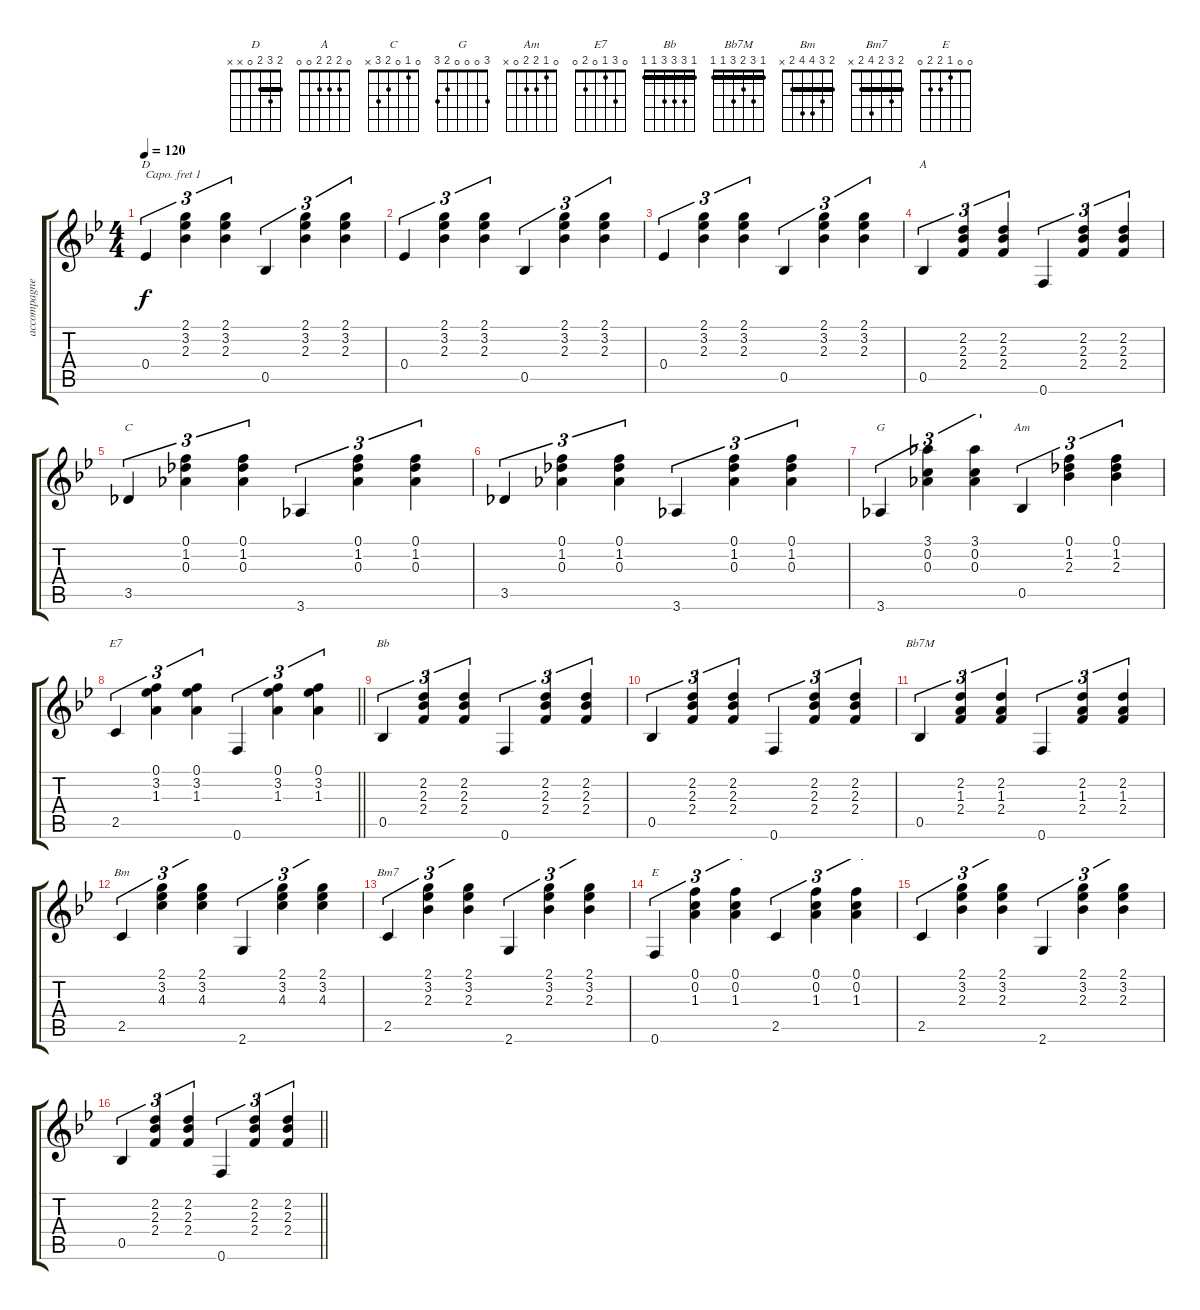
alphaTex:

\track ("accompagnement" "accompagne") {instrument acousticguitarnylon}
\staff {score tabs}
\capo 1
\tuning (E4 B3 G3 D3 A2 E2) {hide}
\chord ("D" 2 3 2 0 x x) {barre 2}
\chord ("A" 0 2 2 2 0 0)
\chord ("C" 0 1 0 2 3 x)
\chord ("G" 3 0 0 0 2 3)
\chord ("Am" 0 1 2 2 0 x)
\chord ("E7" 0 3 1 0 2 0)
\chord ("Bb" 1 3 3 3 1 1) {barre 1}
\chord ("Bb7M" 1 3 2 3 1 1) {barre 1}
\chord ("Bm" 2 3 4 4 2 x) {barre 2}
\chord ("Bm7" 2 3 2 4 2 x) {barre 2}
\chord ("E" 0 0 1 2 2 0)
\ts (4 4)
\tempo 120
\clef g2
\ks bb
0.4.4{tu (3 2) ch "D" dy f} (2.1 3.2 2.3).4{tu (3 2)} (2.1 3.2 2.3).4{tu (3 2)} 0.5.4{tu (3 2)} (2.1 3.2 2.3).4{tu (3 2)} (2.1 3.2 2.3).4{tu (3 2)} |
0.4.4{tu (3 2)} (2.1 3.2 2.3).4{tu (3 2)} (2.1 3.2 2.3).4{tu (3 2)} 0.5.4{tu (3 2)} (2.1 3.2 2.3).4{tu (3 2)} (2.1 3.2 2.3).4{tu (3 2)} |
0.4.4{tu (3 2)} (2.1 3.2 2.3).4{tu (3 2)} (2.1 3.2 2.3).4{tu (3 2)} 0.5.4{tu (3 2)} (2.1 3.2 2.3).4{tu (3 2)} (2.1 3.2 2.3).4{tu (3 2)} |
0.5.4{tu (3 2) ch "A"} (2.2 2.3 2.4).4{tu (3 2)} (2.2 2.3 2.4).4{tu (3 2)} 0.6.4{tu (3 2)} (2.2 2.3 2.4).4{tu (3 2)} (2.2 2.3 2.4).4{tu (3 2)} |
3.5.4{tu (3 2) ch "C"} (0.1 1.2 0.3).4{tu (3 2)} (0.1 1.2 0.3).4{tu (3 2)} 3.6.4{tu (3 2)} (0.1 1.2 0.3).4{tu (3 2)} (0.1 1.2 0.3).4{tu (3 2)} |
3.5.4{tu (3 2)} (0.1 1.2 0.3).4{tu (3 2)} (0.1 1.2 0.3).4{tu (3 2)} 3.6.4{tu (3 2)} (0.1 1.2 0.3).4{tu (3 2)} (0.1 1.2 0.3).4{tu (3 2)} |
3.6.4{tu (3 2) ch "G"} (3.1 0.2 0.3).4{tu (3 2)} (3.1 0.2 0.3).4{tu (3 2)} 0.5.4{tu (3 2) ch "Am"} (0.1 1.2 2.3).4{tu (3 2)} (0.1 1.2 2.3).4{tu (3 2)} |
\barLineRight lightlight
2.5.4{tu (3 2) ch "E7"} (0.1 3.2 1.3).4{tu (3 2)} (0.1 3.2 1.3).4{tu (3 2)} 0.6.4{tu (3 2)} (0.1 3.2 1.3).4{tu (3 2)} (0.1 3.2 1.3).4{tu (3 2)} |
0.5.4{tu (3 2) ch "Bb"} (2.2 2.3 2.4).4{tu (3 2)} (2.2 2.3 2.4).4{tu (3 2)} 0.6.4{tu (3 2)} (2.2 2.3 2.4).4{tu (3 2)} (2.2 2.3 2.4).4{tu (3 2)} |
0.5.4{tu (3 2)} (2.2 2.3 2.4).4{tu (3 2)} (2.2 2.3 2.4).4{tu (3 2)} 0.6.4{tu (3 2)} (2.2 2.3 2.4).4{tu (3 2)} (2.2 2.3 2.4).4{tu (3 2)} |
0.5.4{tu (3 2) ch "Bb7M"} (2.2 1.3 2.4).4{tu (3 2)} (2.2 1.3 2.4).4{tu (3 2)} 0.6.4{tu (3 2)} (2.2 1.3 2.4).4{tu (3 2)} (2.2 1.3 2.4).4{tu (3 2)} |
2.5.4{tu (3 2) ch "Bm"} (2.1 3.2 4.3).4{tu (3 2)} (2.1 3.2 4.3).4{tu (3 2)} 2.6.4{tu (3 2)} (2.1 3.2 4.3).4{tu (3 2)} (2.1 3.2 4.3).4{tu (3 2)} |
2.5.4{tu (3 2) ch "Bm7"} (2.1 3.2 2.3).4{tu (3 2)} (2.1 3.2 2.3).4{tu (3 2)} 2.6.4{tu (3 2)} (2.1 3.2 2.3).4{tu (3 2)} (2.1 3.2 2.3).4{tu (3 2)} |
0.6.4{tu (3 2) ch "E"} (0.1 0.2 1.3).4{tu (3 2)} (0.1 0.2 1.3).4{tu (3 2)} 2.5.4{tu (3 2)} (0.1 0.2 1.3).4{tu (3 2)} (0.1 0.2 1.3).4{tu (3 2)} |
2.5.4{tu (3 2)} (2.1 3.2 2.3).4{tu (3 2)} (2.1 3.2 2.3).4{tu (3 2)} 2.6.4{tu (3 2)} (2.1 3.2 2.3).4{tu (3 2)} (2.1 3.2 2.3).4{tu (3 2)} |
\barLineRight lightlight
0.5.4{tu (3 2)} (2.2 2.3 2.4).4{tu (3 2)} (2.2 2.3 2.4).4{tu (3 2)} 0.6.4{tu (3 2)} (2.2 2.3 2.4).4{tu (3 2)} (2.2 2.3 2.4).4{tu (3 2)}
